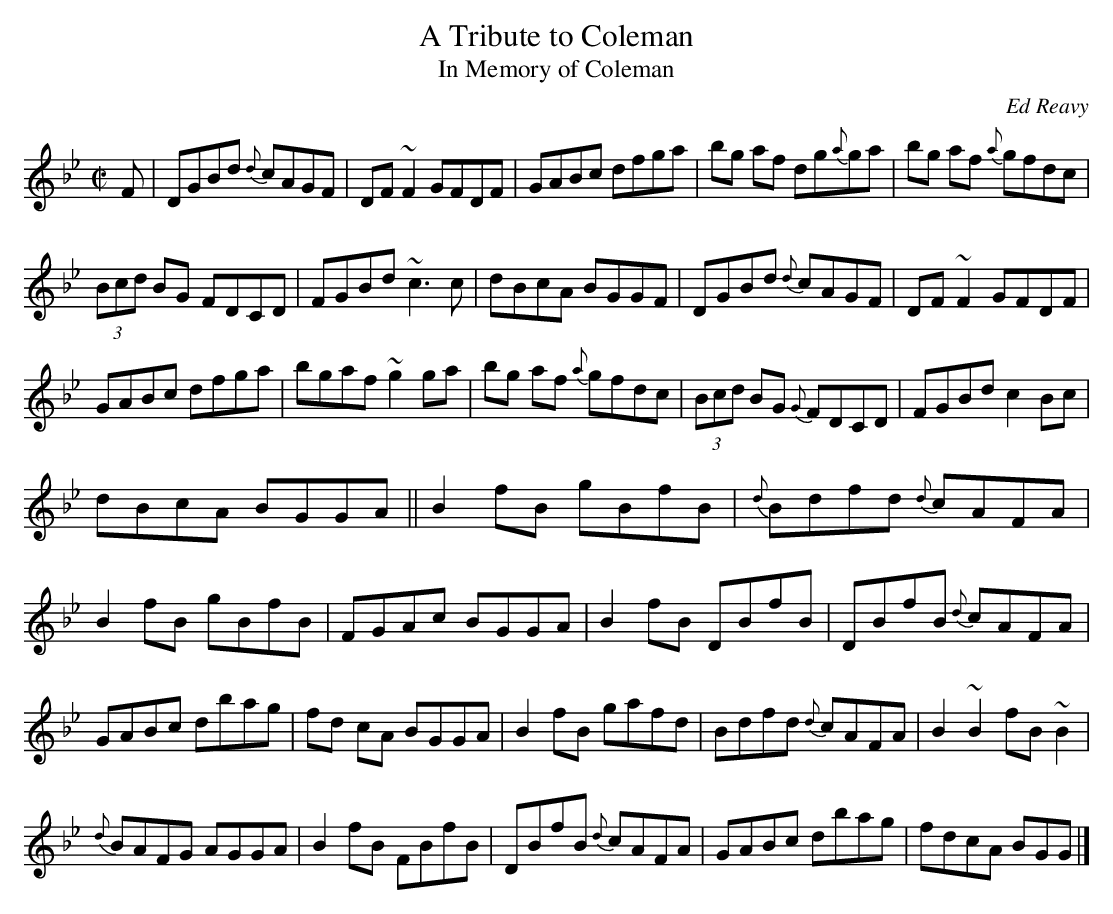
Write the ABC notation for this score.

X:1
T:Tribute to Coleman, A
T:In Memory of Coleman
C:Ed Reavy
M:C|
K:Gm
E:10
\medskip
F|DGBd {d}cAGF|DF ~F2 GFDF|GABc dfga|\
bg af dg{a}ga|bg af {a}gfdc|*
E:12
(3Bcd BG FDCD|FGBd ~c3 c|dBcA BGGF|\
DGBd {d}cAGF|DF ~F2 GFDF|*
E:11
GABc dfga|bgaf ~g2 ga|bg af {a}gfdc|\
(3Bcd BG {G}FDCD|FGBd c2Bc|*
E:10
dBcA BGGA||B2 fB gBfB|{d}Bdfd {d}cAFA|\
B2 fB gBfB|FGAc BGGA|B2 fB DBfB|\
DBfB {d}cAFA|GABc dbag|fd cA BGGA|\
B2 fB gafd|Bdfd {d}cAFA|\
B2 ~B2 fB ~B2|*
E:11
{d}BAFG AGGA|B2 fB FBfB|\
DBfB {d}cAFA|GABc dbag|fdcA BGG|]**
\bigskip
